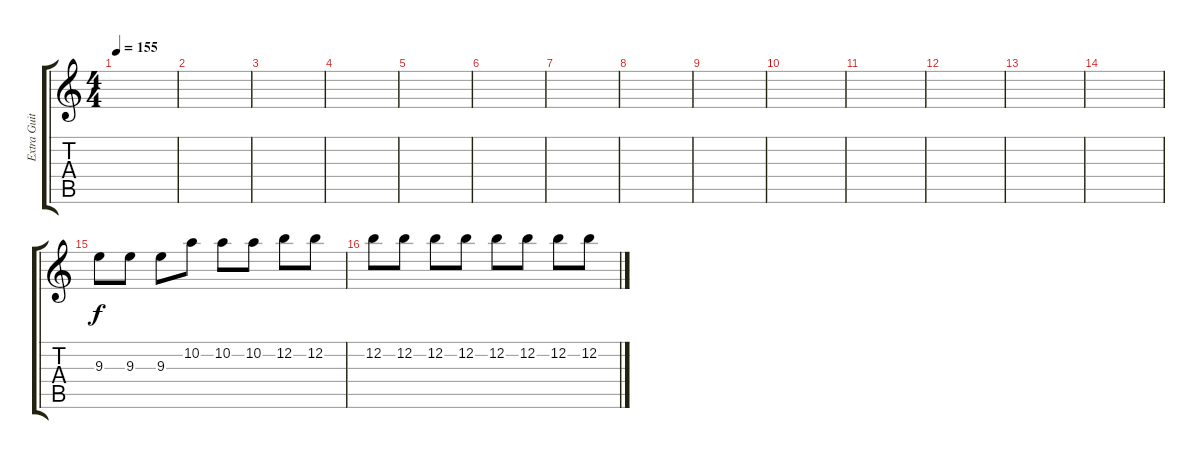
\track ("Extra Guitar" "Extra Guit") {instrument overdrivenguitar}
\staff {score tabs}
\tuning (E4 B3 G3 D3 A2 E2) {hide}
\ts (4 4)
\tempo 155
\clef g2
\ks c
|
|
|
|
|
|
|
|
|
|
|
|
|
|
9.3.8{dy f instrument electricguitarclean} 9.3.8 9.3.8 10.2.8 10.2.8 10.2.8 12.2.8 12.2.8 |
12.2.8 12.2.8 12.2.8 12.2.8 12.2.8 12.2.8 12.2.8 12.2.8
